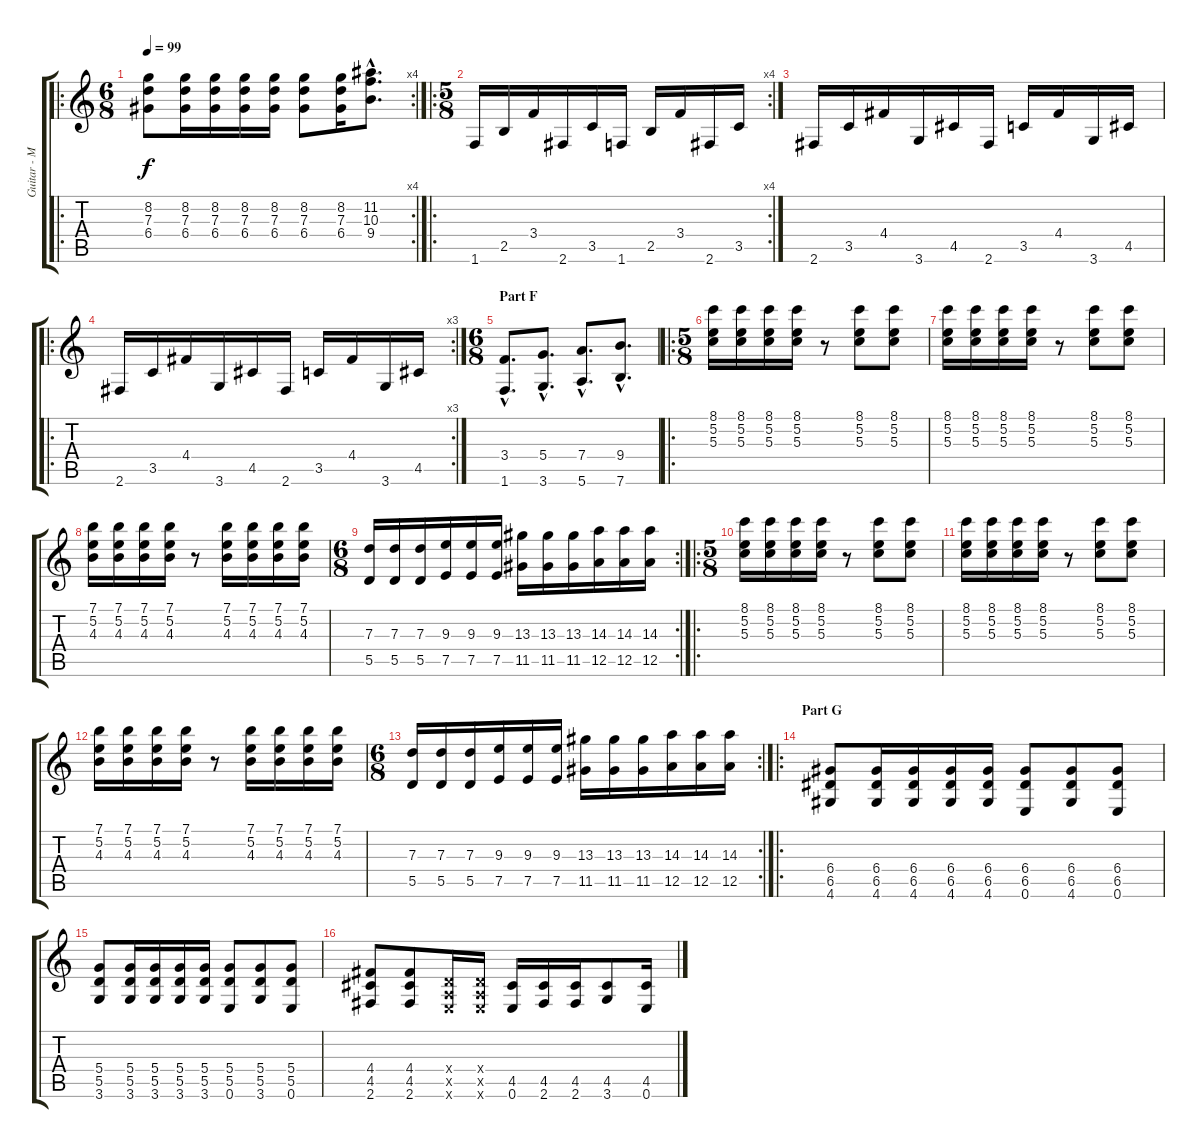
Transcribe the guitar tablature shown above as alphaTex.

\track ("Guitar - Mikael Åkerfeldt" "Guitar - M") {instrument overdrivenguitar}
\staff {score tabs}
\tuning (E4 B3 G3 D3 A2 E2) {hide}
\ro
\rc 4
\ts (6 8)
\tempo 99
\clef g2
\ks c
(8.2 7.3 6.4).8{dy f} (8.2 7.3 6.4).16 (8.2 7.3 6.4).16 (8.2 7.3 6.4).16 (8.2 7.3 6.4).16 (8.2 7.3 6.4).8 (8.2 7.3 6.4).16 (11.2{hac} 10.3{hac} 9.4{hac}).8{d} |
\ro
\rc 4
\ts (5 8)
1.6.16 2.5.16 3.4.16 2.6.16 3.5.16 1.6.16 2.5.16 3.4.16 2.6.16 3.5.16 |
2.6.16 3.5.16 4.4.16 3.6.16 4.5.16 2.6.16 3.5.16 4.4.16 3.6.16 4.5.16 |
\ro
\rc 3
2.6.16 3.5.16 4.4.16 3.6.16 4.5.16 2.6.16 3.5.16 4.4.16 3.6.16 4.5.16 |
\ts (6 8)
\section ("" "Part F")
(3.4{hac} 1.6{hac}).8{d} (5.4{hac} 3.6{hac}).8{d} (7.4{hac} 5.6{hac}).8{d} (9.4{hac} 7.6{hac}).8{d} |
\ro
\ts (5 8)
(8.1 5.2 5.3).16 (8.1 5.2 5.3).16 (8.1 5.2 5.3).16 (8.1 5.2 5.3).16 r.8 (8.1 5.2 5.3).8 (8.1 5.2 5.3).8 |
(8.1 5.2 5.3).16 (8.1 5.2 5.3).16 (8.1 5.2 5.3).16 (8.1 5.2 5.3).16 r.8 (8.1 5.2 5.3).8 (8.1 5.2 5.3).8 |
(7.1 5.2 4.3).16 (7.1 5.2 4.3).16 (7.1 5.2 4.3).16 (7.1 5.2 4.3).16 r.8 (7.1 5.2 4.3).16 (7.1 5.2 4.3).16 (7.1 5.2 4.3).16 (7.1 5.2 4.3).16 |
\rc 2
\ts (6 8)
(7.3 5.5).16 (7.3 5.5).16 (7.3 5.5).16 (9.3 7.5).16 (9.3 7.5).16 (9.3 7.5).16 (13.3 11.5).16 (13.3 11.5).16 (13.3 11.5).16 (14.3 12.5).16 (14.3 12.5).16 (14.3 12.5).16 |
\ro
\ts (5 8)
(8.1 5.2 5.3).16 (8.1 5.2 5.3).16 (8.1 5.2 5.3).16 (8.1 5.2 5.3).16 r.8 (8.1 5.2 5.3).8 (8.1 5.2 5.3).8 |
(8.1 5.2 5.3).16 (8.1 5.2 5.3).16 (8.1 5.2 5.3).16 (8.1 5.2 5.3).16 r.8 (8.1 5.2 5.3).8 (8.1 5.2 5.3).8 |
(7.1 5.2 4.3).16 (7.1 5.2 4.3).16 (7.1 5.2 4.3).16 (7.1 5.2 4.3).16 r.8 (7.1 5.2 4.3).16 (7.1 5.2 4.3).16 (7.1 5.2 4.3).16 (7.1 5.2 4.3).16 |
\rc 2
\ts (6 8)
(7.3 5.5).16 (7.3 5.5).16 (7.3 5.5).16 (9.3 7.5).16 (9.3 7.5).16 (9.3 7.5).16 (13.3 11.5).16 (13.3 11.5).16 (13.3 11.5).16 (14.3 12.5).16 (14.3 12.5).16 (14.3 12.5).16 |
\ro
\section ("" "Part G")
(6.4 6.5 4.6).8 (6.4 6.5 4.6).16 (6.4 6.5 4.6).16 (6.4 6.5 4.6).16 (6.4 6.5 4.6).16 (6.4 6.5 0.6).8 (6.4 6.5 4.6).8 (6.4 6.5 0.6).8 |
(5.4 5.5 3.6).8 (5.4 5.5 3.6).16 (5.4 5.5 3.6).16 (5.4 5.5 3.6).16 (5.4 5.5 3.6).16 (5.4 5.5 0.6).8 (5.4 5.5 3.6).8 (5.4 5.5 0.6).8 |
(4.4 4.5 2.6).8 (4.4 4.5 2.6).8 (0.4{x} 0.5{x} 0.6{x}).16 (0.4{x} 0.5{x} 0.6{x}).16 (4.5 0.6).16 (4.5 2.6).16 (4.5 2.6).16 (4.5 3.6).8 (4.5 0.6).16
